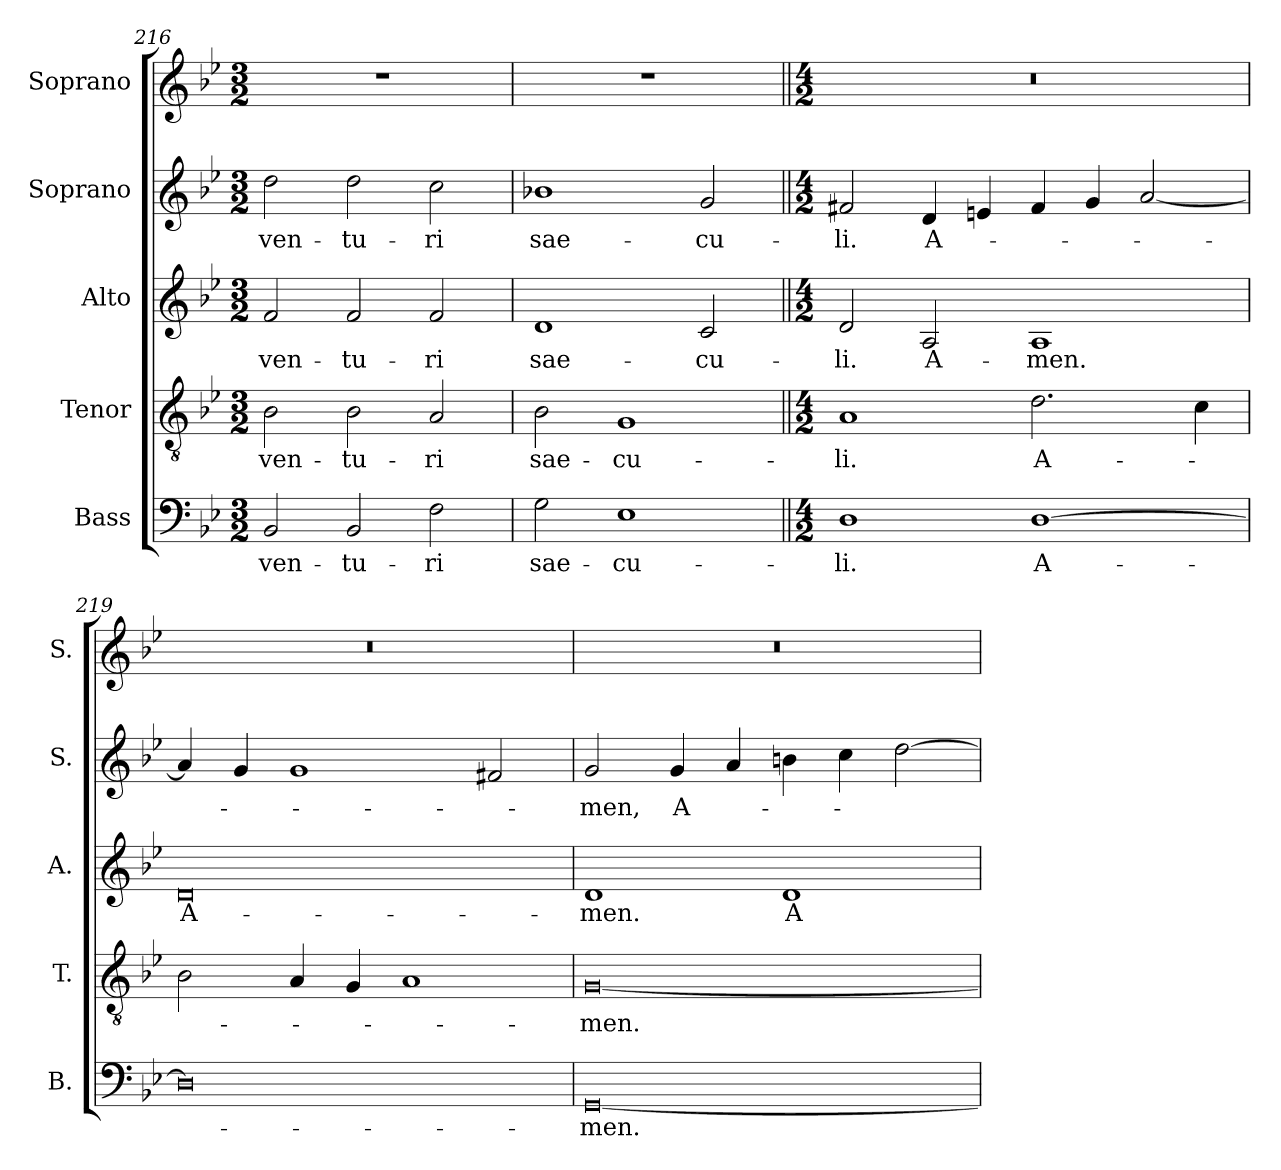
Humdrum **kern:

**kern	**text	**kern	**text	**kern	**text	**kern	**text	**kern
*part5	*part5	*part4	*part4	*part3	*part3	*part2	*part2	*part1
*staff5	*staff5	*staff4	*staff4	*staff3	*staff3	*staff2	*staff2	*staff1
*I"Bass	*	*I"Tenor	*	*I"Alto	*	*I"Soprano	*	*I"Soprano
*I'B.	*	*I'T.	*	*I'A.	*	*I'S.	*	*I'S.
*clefF4	*	*clefGv2	*	*clefG2	*	*clefG2	*	*clefG2
*	*	*ITrd7c12	*	*	*	*	*	*
*k[b-e-]	*	*k[b-e-]	*	*k[b-e-]	*	*k[b-e-]	*	*k[b-e-]
*B-:	*	*B-:	*	*B-:	*	*B-:	*	*B-:
*M3/2	*	*M3/2	*	*M3/2	*	*M3/2	*	*M3/2
=216	=216	=216	=216	=216	=216	=216	=216	=216
!	!LO:LY:b:color=#000000	!	!	!	!	!	!	!
!	!	!	!LO:LY:b:color=#000000	!	!	!	!	!
!	!	!	!	!	!LO:LY:b:color=#000000	!	!	!
!	!	!	!	!	!	!	!LO:LY:b:color=#000000	!LO:N:vis=1
2BB-i/	ven-	2BB-i\	ven-	2fi/	ven-	2ddi\	ven-	1.r
!	!LO:LY:b:color=#000000	!	!	!	!	!	!	!
!	!	!	!LO:LY:b:color=#000000	!	!	!	!	!
!	!	!	!	!	!LO:LY:b:color=#000000	!	!	!
!	!	!	!	!	!	!	!LO:LY:b:color=#000000	!
2BB-i/	-tu-	2BB-i\	-tu-	2fi/	-tu-	2ddi\	-tu-	.
!	!LO:LY:b:color=#000000	!	!	!	!	!	!	!
!	!	!	!LO:LY:b:color=#000000	!	!	!	!	!
!	!	!	!	!	!LO:LY:b:color=#000000	!	!	!
!	!	!	!	!	!	!	!LO:LY:b:color=#000000	!
2Fi\	-ri	2AAi/	-ri	2fi/	-ri	2cci\	-ri	.
=217	=217	=217	=217	=217	=217	=217	=217	=217
!	!LO:LY:b:color=#000000	!	!	!	!	!	!	!
!	!	!	!LO:LY:b:color=#000000	!	!	!	!	!
!	!	!	!	!	!LO:LY:b:color=#000000	!	!	!
!	!	!	!	!	!	!	!LO:LY:b:color=#000000	!LO:N:vis=1
2Gi\	sae-	2BB-i\	sae-	1di	sae-	1b-Xi	sae-	1.r
!	!LO:LY:b:color=#000000	!	!	!	!	!	!	!
!	!	!	!LO:LY:b:color=#000000	!	!	!	!	!
1E-i	-cu-	1GGi	-cu-	.	.	.	.	.
!	!	!	!	!	!LO:LY:b:color=#000000	!	!	!
!	!	!	!	!	!	!	!LO:LY:b:color=#000000	!
.	.	.	.	2ci/	-cu-	2gi/	-cu-	.
!!LO:LB:g=z
=218||	=218||	=218||	=218||	=218||	=218||	=218||	=218||	=218||
*M4/2	*	*M4/2	*	*M4/2	*	*M4/2	*	*M4/2
!	!LO:LY:b:color=#000000	!	!	!	!	!	!	!
!	!	!	!LO:LY:b:color=#000000	!	!	!	!	!
!	!	!	!	!	!LO:LY:b:color=#000000	!	!	!
*	*	*	*	*	*	*MM160	*	*MM160
!	!	!	!	!	!	!	!LO:LY:b:color=#000000	!LO:N:vis=1
1Di	-li.	1AAi	-li.	2di/	-li.	2f#Xi/	-li.	0r
!	!	!	!	!	!LO:LY:b:color=#000000	!	!	!
!	!	!	!	!	!	!	!LO:LY:b:color=#000000	!
.	.	.	.	2Ai/	A-	4di/	A-	.
.	.	.	.	.	.	4eni/	.	.
!	!LO:LY:b:color=#000000	!	!	!	!	!	!	!
!	!	!	!LO:LY:b:color=#000000	!	!	!	!	!
!	!	!	!	!	!LO:LY:b:color=#000000	!	!	!
[1Di	A-	2.Di\	A-	1Ai	-men.	4f#i/	.	.
.	.	.	.	.	.	4gi/	.	.
.	.	.	.	.	.	[2ai/	.	.
.	.	4Ci\	.	.	.	.	.	.
=219	=219	=219	=219	=219	=219	=219	=219	=219
!	!	!	!	!	!LO:LY:b:color=#000000	!	!	!LO:N:vis=1
0Di]	.	2BB-i\	.	0di	A-	4ai/]	.	0r
.	.	.	.	.	.	4gi/	.	.
.	.	4AAi/	.	.	.	1gi	.	.
.	.	4GGi/	.	.	.	.	.	.
.	.	1AAi	.	.	.	.	.	.
.	.	.	.	.	.	2f#Xi/	.	.
=220	=220	=220	=220	=220	=220	=220	=220	=220
!	!LO:LY:b:color=#000000	!	!	!	!	!	!	!
!	!	!	!LO:LY:b:color=#000000	!	!	!	!	!
!	!	!	!	!	!LO:LY:b:color=#000000	!	!	!
!	!	!	!	!	!	!	!LO:LY:b:color=#000000	!LO:N:vis=1
[0GGi	-men.	[0GGi	-men.	1di	-men.	2gi/	-men,	0r
!	!	!	!	!	!	!	!LO:LY:b:color=#000000	!
.	.	.	.	.	.	4gi/	A-	.
.	.	.	.	.	.	4ai/	.	.
!	!	!	!	!	!LO:LY:b:color=#000000	!	!	!
.	.	.	.	1di	A-	4bni\	.	.
.	.	.	.	.	.	4cci\	.	.
.	.	.	.	.	.	[2ddi\	.	.
=	=	=	=	=	=	=	=	=
*-	*-	*-	*-	*-	*-	*-	*-	*-
